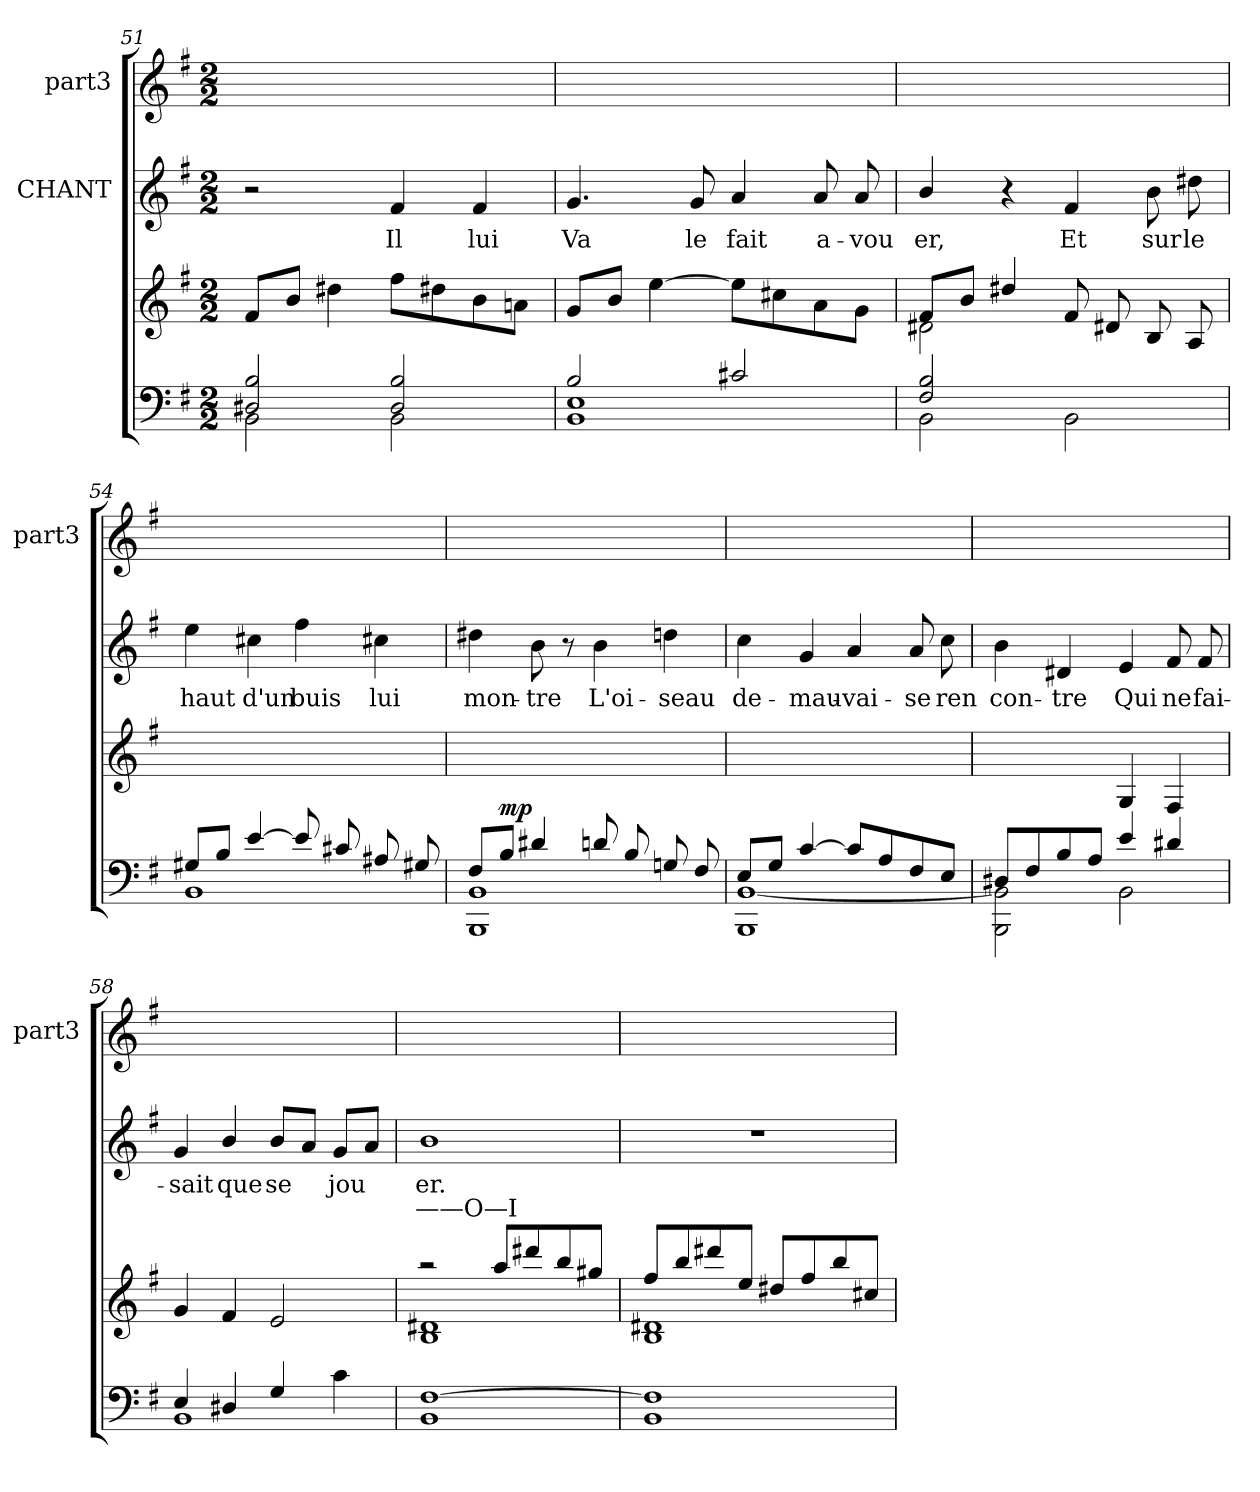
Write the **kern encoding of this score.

**kern	**kern	**dynam	**kern	**text	**text	**kern
*part3	*part3	*part3	*part2	*part2	*part2	*part1
*staff4	*staff3	*staff3/4	*staff2	*staff2	*staff2	*staff1
*	*	*	*I"CHANT	*	*	*I"part3
*	*	*	*	*	*	*I'part3
*clefF4	*clefG2	*	*clefG2	*	*	*clefG2
*k[f#]	*k[f#]	*	*k[f#]	*	*	*k[f#]
*M2/2	*M2/2	*	*M2/2	*	*	*M2/2
=51	=51	=51	=51	=51	=51	=51
*^	*	*	*	*	*	*
2Bi/ 2D#Xi/	2BBj\	8f#Z/L	.	2r	.	.	1ryy
.	.	8bZ/J	.	.	.	.	.
.	.	4dd#XZ\	.	.	.	.	.
2Bi/ 2D#i/	2BBj\	8ff#Z\L	.	4f#Z/	Il	.	.
.	.	8dd#XZ\	.	.	.	.	.
.	.	8bZ\	.	4f#Z/	lui	.	.
.	.	8anZ\J	.	.	.	.	.
!!LO:LB:g=z
=52	=52	=52	=52	=52	=52	=52	=52
2Bi/	1BBj/ 1Ej/	8gZ/L	.	4.gZ/	Va	.	1ryy
.	.	8bZ/J	.	.	.	.	.
.	.	[4eeZ\	.	.	.	.	.
.	.	.	.	8gZ/	le	.	.
2c#Xi/	.	8eeZ\L]	.	4aZ/	fait	.	.
.	.	8cc#XZ\	.	.	.	.	.
.	.	8aZ\	.	8aZ/	a-	.	.
.	.	8gZ\J	.	8aZ/	vou	.	.
=53	=53	=53	=53	=53	=53	=53	=53
*	*	*^	*	*	*	*	*
2Bi/ 2F#i/	2BBV\	8f#Z/L	2d#Xj\	.	4bZ/	er,	.	1ryy
.	.	8bZ/J	.	.	.	.	.	.
.	.	4dd#XZ/	.	.	4r	.	.	.
2BBi\	2ryy	8f#Z/	2ryy	.	4f#Z/	Et	.	.
.	.	8d#XZ/	.	.	.	.	.	.
.	.	8BZ/	.	.	8bZ\	sur	.	.
.	.	8AZ/	.	.	8dd#XZ\	le	.	.
*	*	*v	*v	*	*	*	*	*
=54	=54	=54	=54	=54	=54	=54	=54
8G#XZ/L	1BBi/	1ryy	.	4eeZ\	haut	.	1ryy
8BZ/J	.	.	.	.	.	.	.
[4eZ/	.	.	.	4cc#XZ\	d'un	.	.
8eZ/]	.	.	.	4ff#Z\	buis	.	.
8c#XZ/	.	.	.	.	.	.	.
8A#XZ/	.	.	.	4cc#XZ\	lui	.	.
8G#XZ/	.	.	.	.	.	.	.
=55	=55	=55	=55	=55	=55	=55	=55
8F#Z/L	1BBBi/ 1BBi/	1ryy	.	4dd#XZ\	mon-	.	1ryy
!	!	!	!LO:DY:a=2	!	!	!	!
8BZ/J	.	.	mp	.	.	.	.
4d#XZ/	.	.	.	8bZ\	tre	.	.
.	.	.	.	8r	.	.	.
8dnZ/	.	.	.	4bZ\	L'oi-	.	.
8BZ/	.	.	.	.	.	.	.
8GnZ/	.	.	.	4ddnZ\	seau	.	.
8F#Z/	.	.	.	.	.	.	.
!!LO:PB:g=z
=56	=56	=56	=56	=56	=56	=56	=56
8EZ/L	1BBBi/ [1BBi/	1ryy	.	4ccZ\	de-	.	1ryy
8GZ/J	.	.	.	.	.	.	.
[4cZ/	.	.	.	4gZ/	mau-	.	.
8cZ/L]	.	.	.	4aZ/	vai-	.	.
8AZ/	.	.	.	.	.	.	.
8F#Z/	.	.	.	8aZ/	se	.	.
8EZ/J	.	.	.	8ccZ\	ren	.	.
=57	=57	=57	=57	=57	=57	=57	=57
8D#XZ/L	2BBBi\ 2BBi]\	8ryy	.	4bZ\	con-	.	1ryy
8F#Z/	.	8ryy	.	.	.	.	.
8BZ/	.	8ryy	.	4d#XZ/	tre	.	.
8AZ/J	.	8ryy	.	.	.	.	.
4eZ/	2BBi\	4Gj/	.	4eZ/	Qui	.	.
4d#XZ/	.	4F#j/	.	8f#Z/	ne	.	.
.	.	.	.	8f#Z/	fai-	.	.
=58	=58	=58	=58	=58	=58	=58	=58
4Ei/	1BBj/	4gZ/	.	4gZ/	sait	.	1ryy
4D#Xi/	.	4f#Z/	.	4bZ/	que	.	.
4Gi/	.	2eZ/	.	8bZ/L	se	.	.
.	.	.	.	8aZ/J	.	.	.
4ci\	.	.	.	8gZ/L	jou	.	.
.	.	.	.	8aZ/J	--	.	.
*v	*v	*	*	*	*	*	*
=59	=59	=59	=59	=59	=59	=59
*	*^	*	*	*	*	*
1BBi/ [1F#i/	2r	1Bj/ 1d#Xj/	.	1bZ/	er.	——O—I	1ryy
.	8aaZ/L	.	.	.	.	.	.
.	8ddd#XZ/	.	.	.	.	.	.
.	8bbZ/	.	.	.	.	.	.
.	8gg#XZ/J	.	.	.	.	.	.
!!LO:LB:g=z
=60	=60	=60	=60	=60	=60	=60	=60
1BBi/ 1F#i]/	8ff#Z/L	1Bj/ 1d#Xj/	.	1r	.	.	1ryy
.	8bbZ/	.	.	.	.	.	.
.	8ddd#XZ/	.	.	.	.	.	.
.	8eeZ/J	.	.	.	.	.	.
.	8dd#XZ/L	.	.	.	.	.	.
.	8ff#Z/	.	.	.	.	.	.
.	8bbZ/	.	.	.	.	.	.
.	8cc#XZ/J	.	.	.	.	.	.
*	*v	*v	*	*	*	*	*
=	=	=	=	=	=	=
*-	*-	*-	*-	*-	*-	*-
